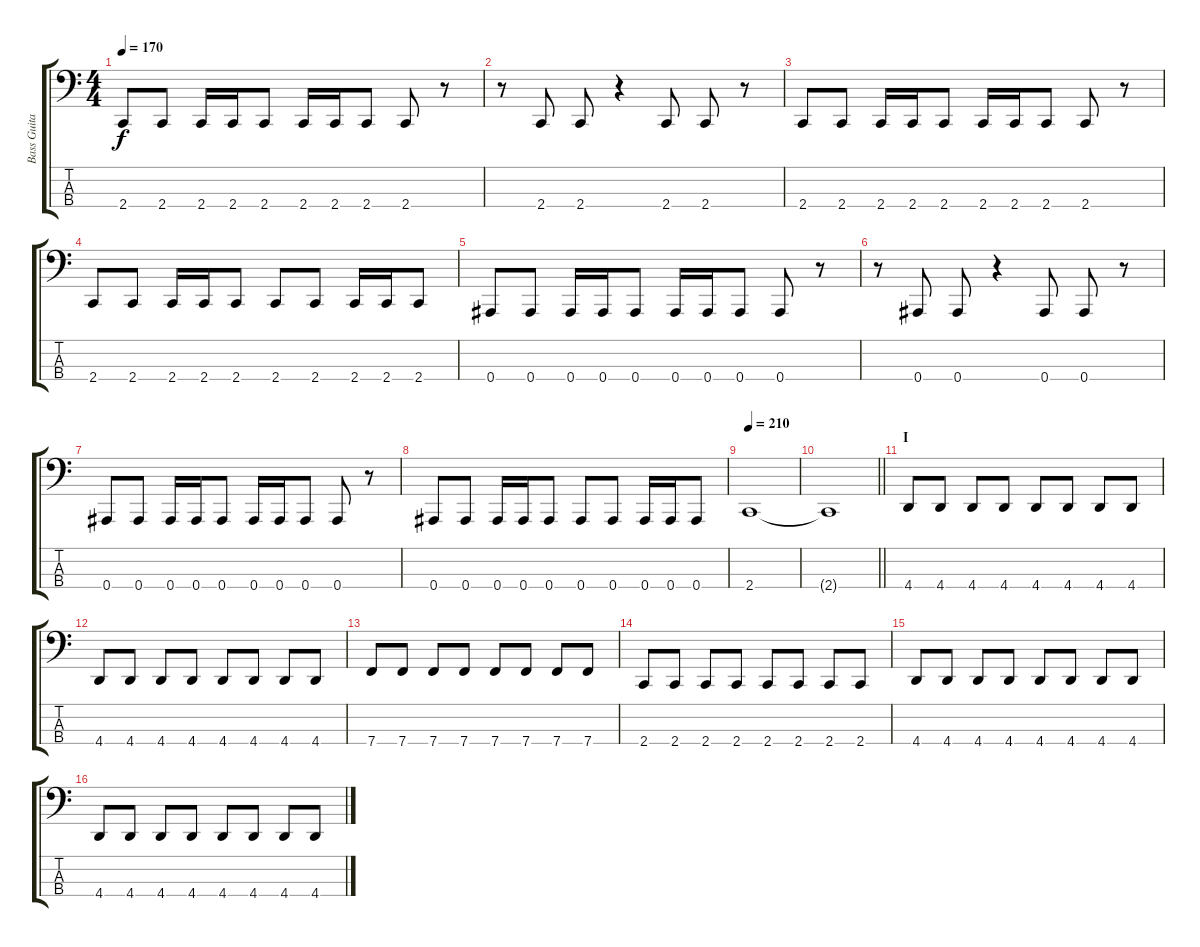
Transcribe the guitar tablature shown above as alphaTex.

\track ("Bass Guitar: John Kis Gyevi" "Bass Guita") {instrument electricbasspick}
\staff {score tabs}
\tuning (Eb2 Bb1 F1 Bb0) {hide}
\ts (4 4)
\tempo 170
\clef f4
\ks c
2.4.8{dy f} 2.4.8 2.4.16 2.4.16 2.4.8 2.4.16 2.4.16 2.4.8 2.4.8 r.8 |
r.8 2.4.8 2.4.8 r.4 2.4.8 2.4.8 r.8 |
2.4.8 2.4.8 2.4.16 2.4.16 2.4.8 2.4.16 2.4.16 2.4.8 2.4.8 r.8 |
2.4.8 2.4.8 2.4.16 2.4.16 2.4.8 2.4.8 2.4.8 2.4.16 2.4.16 2.4.8 |
0.4.8 0.4.8 0.4.16 0.4.16 0.4.8 0.4.16 0.4.16 0.4.8 0.4.8 r.8 |
r.8 0.4.8 0.4.8 r.4 0.4.8 0.4.8 r.8 |
0.4.8 0.4.8 0.4.16 0.4.16 0.4.8 0.4.16 0.4.16 0.4.8 0.4.8 r.8 |
0.4.8 0.4.8 0.4.16 0.4.16 0.4.8 0.4.8 0.4.8 0.4.16 0.4.16 0.4.8 |
\tempo 210
2.4.1 |
\barLineRight lightlight
2.4{t}.1 |
\section ("" "I")
4.4.8 4.4.8 4.4.8 4.4.8 4.4.8 4.4.8 4.4.8 4.4.8 |
4.4.8 4.4.8 4.4.8 4.4.8 4.4.8 4.4.8 4.4.8 4.4.8 |
7.4.8 7.4.8 7.4.8 7.4.8 7.4.8 7.4.8 7.4.8 7.4.8 |
2.4.8 2.4.8 2.4.8 2.4.8 2.4.8 2.4.8 2.4.8 2.4.8 |
4.4.8 4.4.8 4.4.8 4.4.8 4.4.8 4.4.8 4.4.8 4.4.8 |
4.4.8 4.4.8 4.4.8 4.4.8 4.4.8 4.4.8 4.4.8 4.4.8
